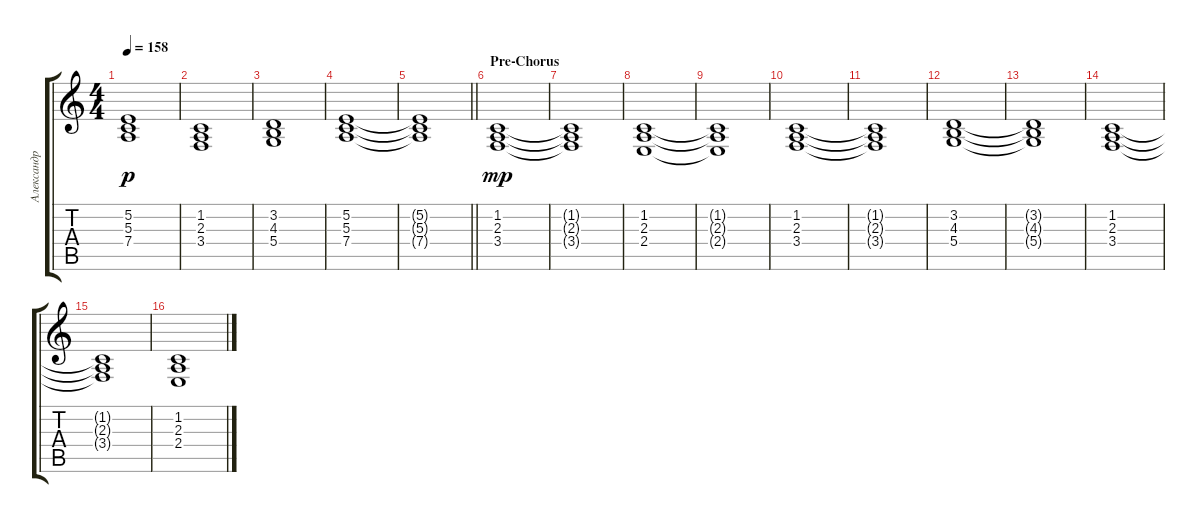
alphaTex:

\track ("Александр \"Wish\" Андрюхин" "Александр ") {instrument stringensemble2}
\staff {score tabs}
\tuning (E4 B3 G3 D3 A2 E2) {hide}
\ts (4 4)
\tempo 158
\clef g2
\ks c
(5.2{t} 5.3{t} 7.4{t}).1{dy p} |
(1.2 2.3 3.4).1 |
(3.2 4.3 5.4).1 |
(5.2 5.3 7.4).1 |
\barLineRight lightlight
(5.2{t} 5.3{t} 7.4{t}).1 |
\section ("" "Pre-Chorus")
(1.2 2.3 3.4).1{dy mp} |
(1.2{t} 2.3{t} 3.4{t}).1 |
(1.2 2.3 2.4).1 |
(1.2{t} 2.3{t} 2.4{t}).1 |
(1.2 2.3 3.4).1 |
(1.2{t} 2.3{t} 3.4{t}).1 |
(3.2 4.3 5.4).1 |
(3.2{t} 4.3{t} 5.4{t}).1 |
(1.2 2.3 3.4).1 |
(1.2{t} 2.3{t} 3.4{t}).1 |
(1.2 2.3 2.4).1
